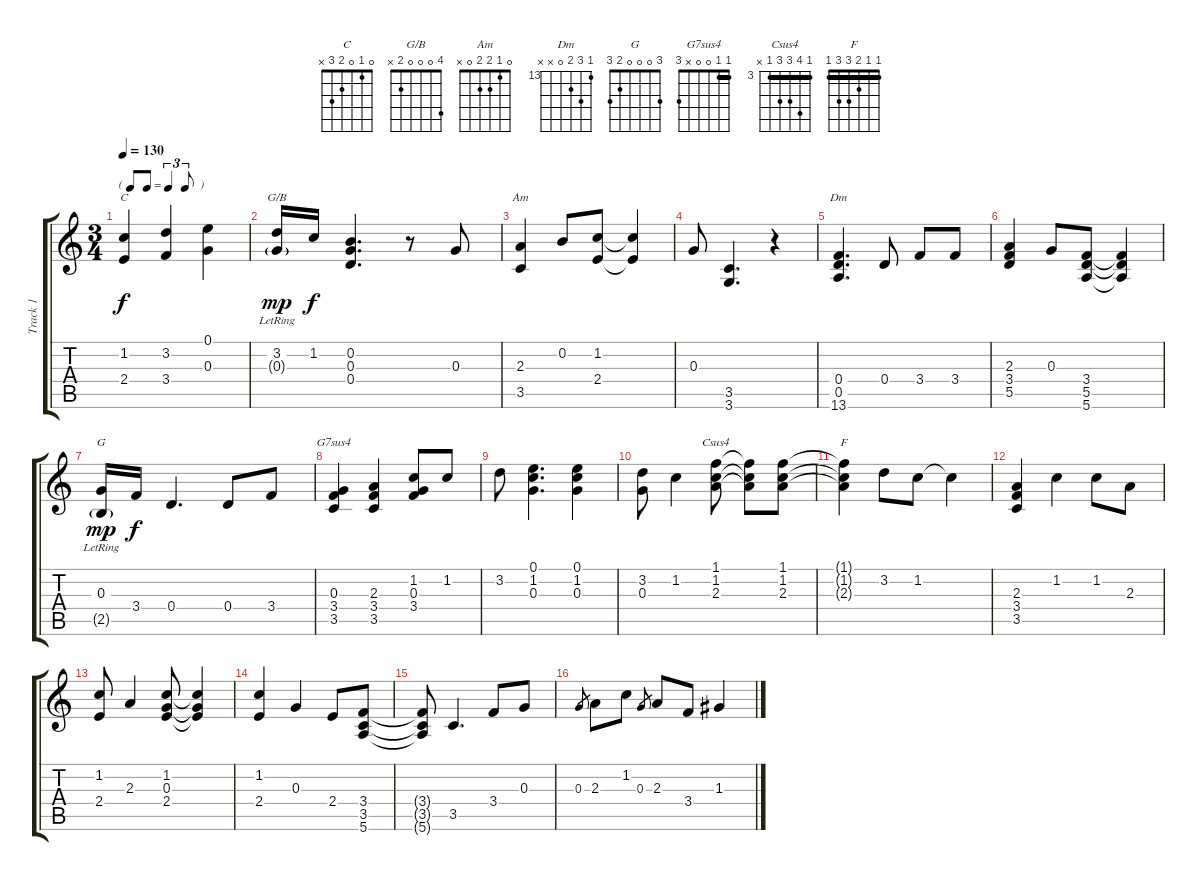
\track ("Track 1" "Track 1") {instrument acousticguitarsteel}
\staff {score tabs}
\tuning (E4 B3 G3 D3 A2 E2) {hide}
\chord ("C" 0 1 0 2 3 x)
\chord ("G/B" 4 0 0 0 2 x)
\chord ("Am" 0 1 2 2 0 x)
\chord ("Dm" 13 15 14 0 x x) {firstfret 13}
\chord ("G" 3 0 0 0 2 3)
\chord ("G7sus4" 1 1 0 0 x 3) {barre 1}
\chord ("Csus4" 3 6 5 5 3 x) {firstfret 3 barre 3}
\chord ("F" 1 1 2 3 3 1) {barre 1}
\ts (3 4)
\tf triplet8th
\tempo 130
\clef g2
\ks c
(1.2 2.4).4{ch "C" dy f} (3.2 3.4).4{beam Up} (0.1 0.3).4 |
(3.2 0.3{g lr}).16{ch "G/B" dy mp beam Up} 1.2.16{dy f beam Up} (0.2 0.3 0.4).4{d} r.8 0.3.8 |
(2.3 3.5).4{ch "Am"} 0.2.8 (1.2 2.4).8 (1.2{t} 2.4{t}).4 |
0.3.8 (3.5 3.6).4{d} r.4 |
(0.4 0.5 13.6).4{d ch "Dm"} 0.4.8 3.4.8 3.4.8 |
(2.3 3.4 5.5).4 0.3.8 (3.4 5.5 5.6).8 (3.4{t} 5.5{t} 5.6{t}).4 |
(0.3 2.5{g lr}).16{ch "G" dy mp} 3.4.16{dy f} 0.4.4{d} 0.4.8 3.4.8 |
(0.3 3.4 3.5).4{ch "G7sus4"} (2.3 3.4 3.5).4 (1.2 0.3 3.4).8 1.2.8 |
3.2.8 (0.1 1.2 0.3).4{d} (0.1 1.2 0.3).4 |
(3.2 0.3).8 1.2.4 (1.1 1.2 2.3).8{ch "Csus4"} (1.1{t} 1.2{t} 2.3{t}).8 (1.1 1.2 2.3).8 |
(1.1{t} 1.2{t} 2.3{t}).4{ch "F"} 3.2.8 1.2.8 1.2{t}.4 |
(2.3 3.4 3.5).4 1.2.4 1.2.8 2.3.8 |
(1.2 2.4).8 2.3.4 (1.2 0.3 2.4).8 (1.2{t} 0.3{t} 2.4{t}).4 |
(1.2 2.4).4 0.3.4 2.4.8 (3.4 3.5 5.6).8 |
(3.4{t} 3.5{t} 5.6{t}).8 3.5.4{d} 3.4.8 0.3.8 |
0.3.8{gr} 2.3.8 1.2.8 0.3.8{gr} 2.3.8 3.4.8 1.3.4
